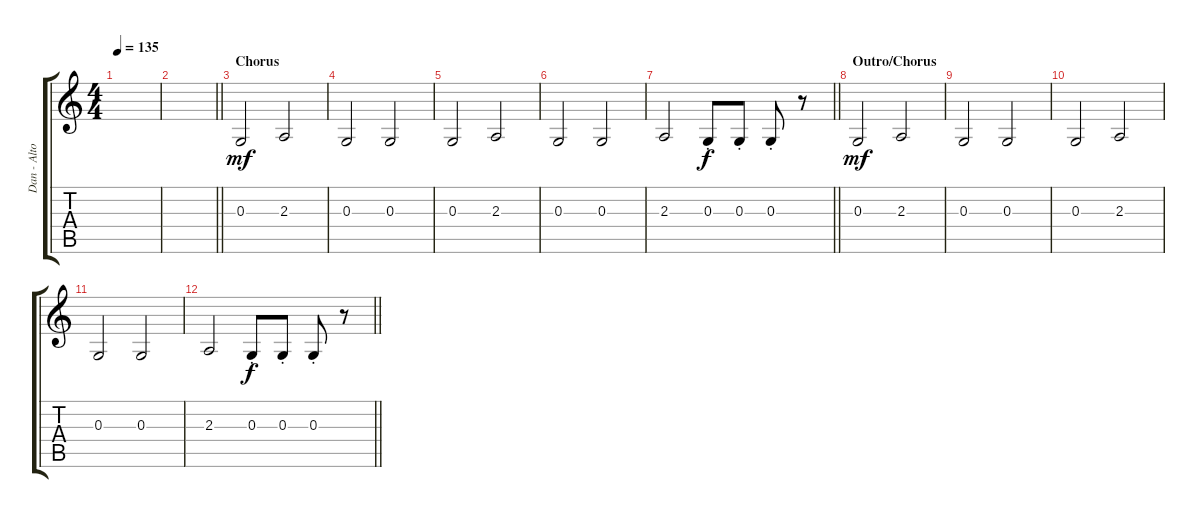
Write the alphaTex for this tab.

\track ("Dan - Alto Sax" "Dan - Alto") {instrument altosax}
\staff {score tabs}
\tuning (E4 B3 G3 D3 A2 E2) {hide}
\ts (4 4)
\tempo 135
\clef g2
\ks c
|
\barLineRight lightlight
|
\section ("" "Chorus")
0.3.2{dy mf} 2.3.2 |
0.3.2 0.3.2 |
0.3.2 2.3.2 |
0.3.2 0.3.2 |
\barLineRight lightlight
2.3.2 0.3{st}.8{dy f} 0.3{st}.8 0.3{st}.8 r.8 |
\section ("" "Outro/Chorus")
0.3.2{dy mf} 2.3.2 |
0.3.2 0.3.2 |
0.3.2 2.3.2 |
0.3.2 0.3.2 |
\barLineRight lightlight
2.3.2 0.3{st}.8{dy f} 0.3{st}.8 0.3{st}.8 r.8
